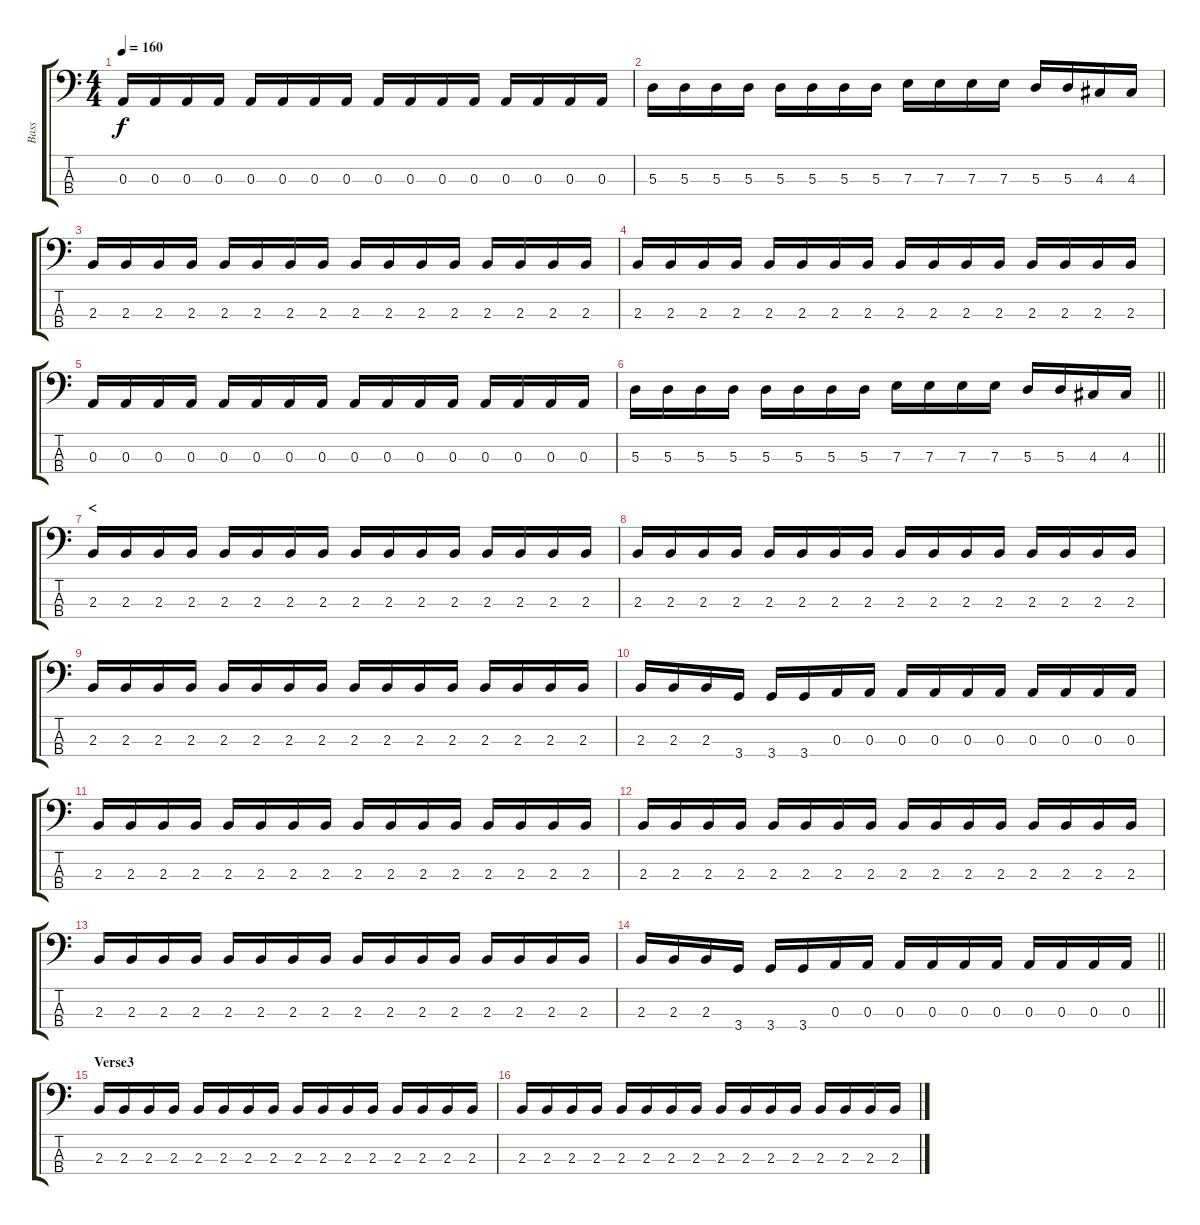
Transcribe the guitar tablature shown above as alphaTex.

\track ("Bass" "Bass") {instrument electricbassfinger}
\staff {score tabs}
\tuning (G2 D2 A1 E1) {hide}
\ts (4 4)
\tempo 160
\clef f4
\ks c
0.3.16{dy f} 0.3.16 0.3.16 0.3.16 0.3.16 0.3.16 0.3.16 0.3.16 0.3.16 0.3.16 0.3.16 0.3.16 0.3.16 0.3.16 0.3.16 0.3.16 |
5.3.16 5.3.16 5.3.16 5.3.16 5.3.16 5.3.16 5.3.16 5.3.16 7.3.16 7.3.16 7.3.16 7.3.16 5.3.16 5.3.16 4.3.16 4.3.16 |
2.3.16 2.3.16 2.3.16 2.3.16 2.3.16 2.3.16 2.3.16 2.3.16 2.3.16 2.3.16 2.3.16 2.3.16 2.3.16 2.3.16 2.3.16 2.3.16 |
2.3.16 2.3.16 2.3.16 2.3.16 2.3.16 2.3.16 2.3.16 2.3.16 2.3.16 2.3.16 2.3.16 2.3.16 2.3.16 2.3.16 2.3.16 2.3.16 |
0.3.16 0.3.16 0.3.16 0.3.16 0.3.16 0.3.16 0.3.16 0.3.16 0.3.16 0.3.16 0.3.16 0.3.16 0.3.16 0.3.16 0.3.16 0.3.16 |
\barLineRight lightlight
5.3.16 5.3.16 5.3.16 5.3.16 5.3.16 5.3.16 5.3.16 5.3.16 7.3.16 7.3.16 7.3.16 7.3.16 5.3.16 5.3.16 4.3.16 4.3.16 |
\section ("" "<")
2.3.16 2.3.16 2.3.16 2.3.16 2.3.16 2.3.16 2.3.16 2.3.16 2.3.16 2.3.16 2.3.16 2.3.16 2.3.16 2.3.16 2.3.16 2.3.16 |
2.3.16 2.3.16 2.3.16 2.3.16 2.3.16 2.3.16 2.3.16 2.3.16 2.3.16 2.3.16 2.3.16 2.3.16 2.3.16 2.3.16 2.3.16 2.3.16 |
2.3.16 2.3.16 2.3.16 2.3.16 2.3.16 2.3.16 2.3.16 2.3.16 2.3.16 2.3.16 2.3.16 2.3.16 2.3.16 2.3.16 2.3.16 2.3.16 |
2.3.16 2.3.16 2.3.16 3.4.16 3.4.16 3.4.16 0.3.16 0.3.16 0.3.16 0.3.16 0.3.16 0.3.16 0.3.16 0.3.16 0.3.16 0.3.16 |
2.3.16 2.3.16 2.3.16 2.3.16 2.3.16 2.3.16 2.3.16 2.3.16 2.3.16 2.3.16 2.3.16 2.3.16 2.3.16 2.3.16 2.3.16 2.3.16 |
2.3.16 2.3.16 2.3.16 2.3.16 2.3.16 2.3.16 2.3.16 2.3.16 2.3.16 2.3.16 2.3.16 2.3.16 2.3.16 2.3.16 2.3.16 2.3.16 |
2.3.16 2.3.16 2.3.16 2.3.16 2.3.16 2.3.16 2.3.16 2.3.16 2.3.16 2.3.16 2.3.16 2.3.16 2.3.16 2.3.16 2.3.16 2.3.16 |
\barLineRight lightlight
2.3.16 2.3.16 2.3.16 3.4.16 3.4.16 3.4.16 0.3.16 0.3.16 0.3.16 0.3.16 0.3.16 0.3.16 0.3.16 0.3.16 0.3.16 0.3.16 |
\section ("" "Verse3")
2.3.16 2.3.16 2.3.16 2.3.16 2.3.16 2.3.16 2.3.16 2.3.16 2.3.16 2.3.16 2.3.16 2.3.16 2.3.16 2.3.16 2.3.16 2.3.16 |
2.3.16 2.3.16 2.3.16 2.3.16 2.3.16 2.3.16 2.3.16 2.3.16 2.3.16 2.3.16 2.3.16 2.3.16 2.3.16 2.3.16 2.3.16 2.3.16
